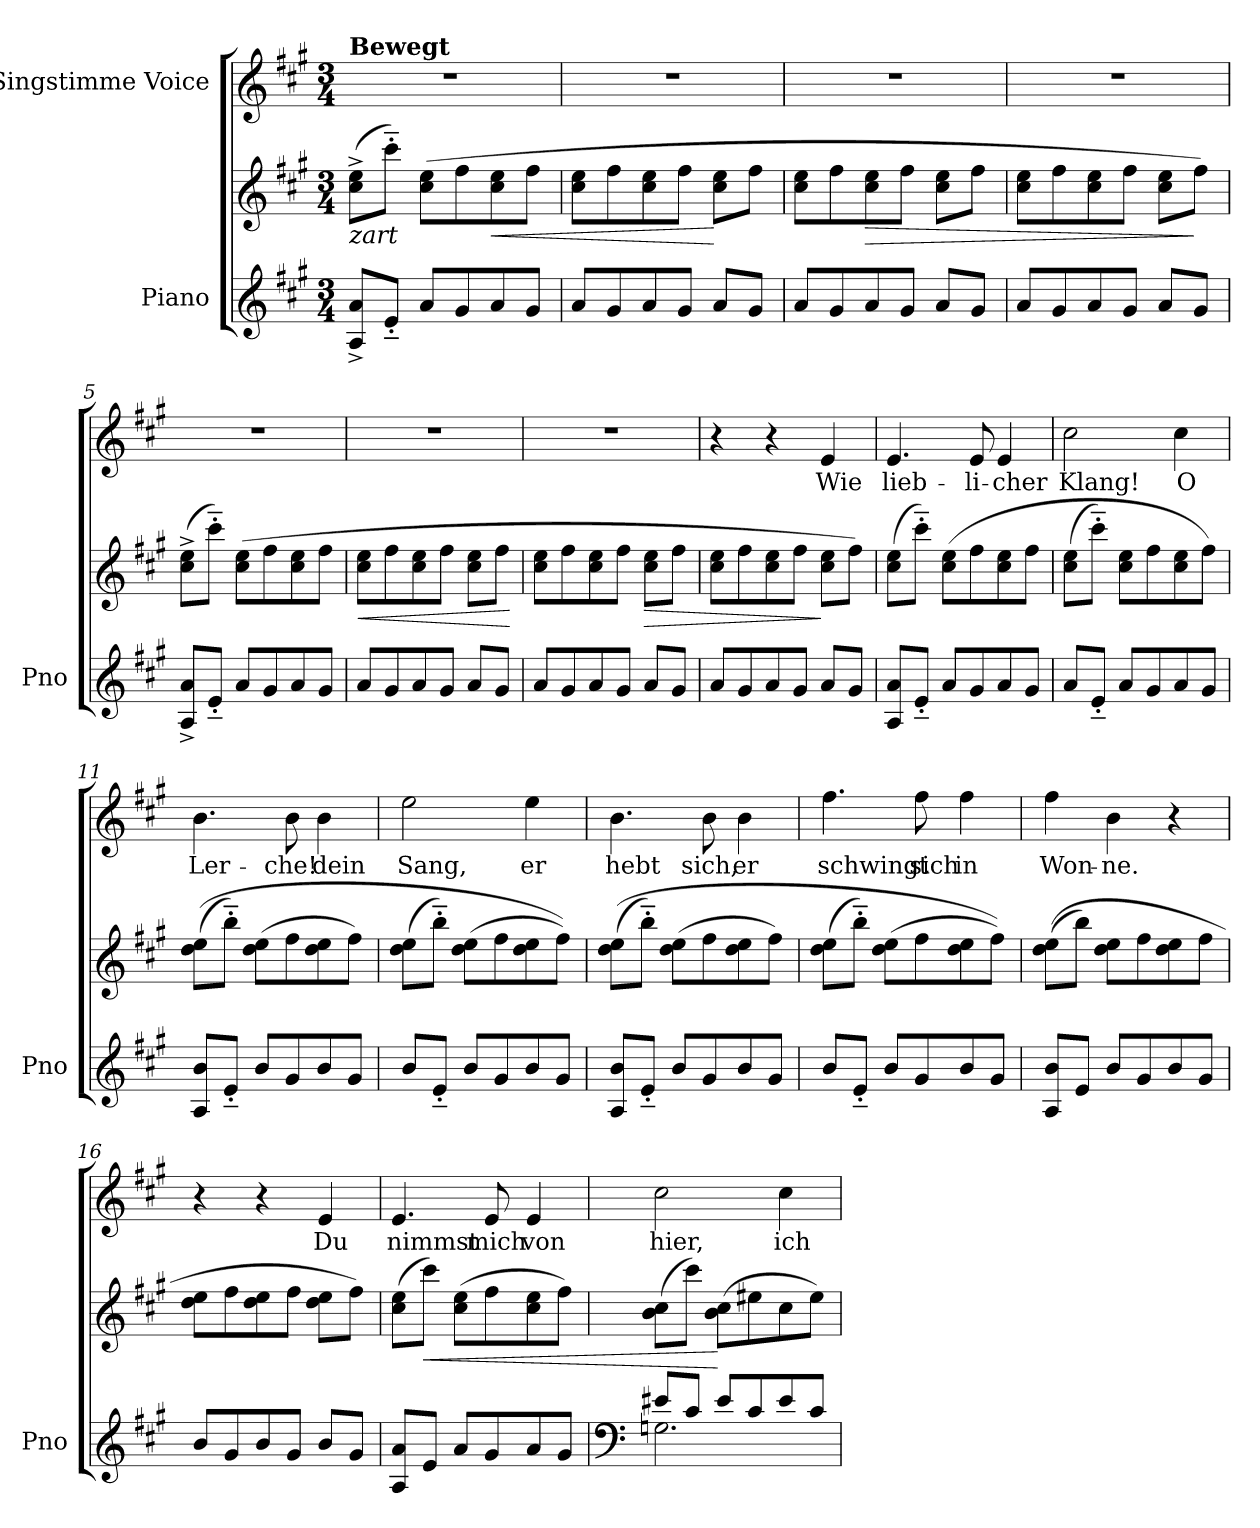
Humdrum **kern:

**kern	**kern	**dynam	**kern	**text
*part2	*part2	*part2	*part1	*part1
*staff3	*staff2	*staff2/3	*staff1	*staff1
*I"Piano	*	*	*I"Singstimme Voice	*
*I'Pno	*	*	*	*
*clefG2	*clefG2	*	*clefG2	*
*k[f#c#g#]	*k[f#c#g#]	*	*k[f#c#g#]	*
*M3/4	*M3/4	*	*M3/4	*
=1	=1	=1	=1	=1
!	!	!	!LO:TX:a:B:t=Bewegt	!
!	!LO:TX:b:i:t=zart	!	!	!
8A/^ 8a/^L	(8cc#\^ 8ee\^L	.	2.r	.
8e'~/J	8ccc#'~\J)	.	.	.
8a/L	(8cc#\ 8ee\L	.	.	.
8g#/	8ff#\	.	.	.
!	!	!LO:HP:b	!	!
8a/	8cc#\ 8ee\	<	.	.
8g#/J	8ff#\J	.	.	.
=2	=2	=2	=2	=2
8a/L	8cc#\ 8ee\L	.	2.r	.
8g#/	8ff#\	.	.	.
8a/	8cc#\ 8ee\	.	.	.
8g#/J	8ff#\J	.	.	.
8a/L	8cc#\ 8ee\L	[	.	.
8g#/J	8ff#\J	.	.	.
=3	=3	=3	=3	=3
8a/L	8cc#\ 8ee\L	.	2.r	.
8g#/	8ff#\	.	.	.
!	!	!LO:HP:b	!	!
8a/	8cc#\ 8ee\	>	.	.
8g#/J	8ff#\J	.	.	.
8a/L	8cc#\ 8ee\L	.	.	.
8g#/J	8ff#\J	.	.	.
=4	=4	=4	=4	=4
8a/L	8cc#\ 8ee\L	.	2.r	.
8g#/	8ff#\	.	.	.
8a/	8cc#\ 8ee\	.	.	.
8g#/J	8ff#\J	.	.	.
8a/L	8cc#\ 8ee\L	.	.	.
8g#/J	8ff#\J)	]	.	.
!!LO:LB:g=z
=5	=5	=5	=5	=5
8A/^ 8a/^L	(8cc#\^ 8ee\^L	.	2.r	.
8e'~/J	8ccc#'~\J)	.	.	.
8a/L	(8cc#\ 8ee\L	.	.	.
8g#/	8ff#\	.	.	.
8a/	8cc#\ 8ee\	.	.	.
8g#/J	8ff#\J	.	.	.
=6	=6	=6	=6	=6
!	!	!LO:HP:b	!	!
8a/L	8cc#\ 8ee\L	<	2.r	.
8g#/	8ff#\	.	.	.
8a/	8cc#\ 8ee\	.	.	.
8g#/J	8ff#\J	.	.	.
8a/L	8cc#\ 8ee\L	.	.	.
8g#/J	8ff#\J	.	.	.
.	.	[	.	.
=7	=7	=7	=7	=7
8a/L	8cc#\ 8ee\L	.	2.r	.
8g#/	8ff#\	.	.	.
8a/	8cc#\ 8ee\	.	.	.
8g#/J	8ff#\J	.	.	.
!	!	!LO:HP:b	!	!
8a/L	8cc#\ 8ee\L	>	.	.
8g#/J	8ff#\J	.	.	.
=8	=8	=8	=8	=8
8a/L	8cc#\ 8ee\L	.	4r	.
8g#/	8ff#\	.	.	.
8a/	8cc#\ 8ee\	.	4r	.
8g#/J	8ff#\J	.	.	.
!	!	!	!	!LO:LY:b
8a/L	8cc#\ 8ee\L	]	4e/	Wie
8g#/J	8ff#\J)	.	.	.
=9	=9	=9	=9	=9
!	!	!	!	!LO:LY:b
8A/ 8a/L	(8cc#\ 8ee\L	.	4.e/	lieb-
8e'~/J	8ccc#'~\J)	.	.	.
8a/L	(8cc#\ 8ee\L	.	.	.
!	!	!	!	!LO:LY:b
8g#/	8ff#\	.	8e/	-li-
!	!	!	!	!LO:LY:b
8a/	8cc#\ 8ee\	.	4e/	-cher
8g#/J	8ff#\J	.	.	.
!!LO:LB:g=z
=10	=10	=10	=10	=10
!	!	!	!	!LO:LY:b
8a/L	(8cc#\ 8ee\L	.	2cc#\	Klang!
8e'~/J	8ccc#'~\J)	.	.	.
8a/L	8cc#\ 8ee\L	.	.	.
8g#/	8ff#\	.	.	.
!	!	!	!	!LO:LY:b
8a/	8cc#\ 8ee\	.	4cc#\	O
8g#/J	8ff#\J)	.	.	.
=11	=11	=11	=11	=11
!	!	!	!	!LO:LY:b
8A/ 8b/L	((8dd\ 8ee\L	.	4.b\	Ler-
8e'~/J	8bb'~\J)	.	.	.
8b/L	(8dd\ 8ee\L	.	.	.
!	!	!	!	!LO:LY:b
8g#/	8ff#\	.	8b\	-che!
!	!	!	!	!LO:LY:b
8b/	8dd\ 8ee\	.	4b\	dein
8g#/J	8ff#\J)	.	.	.
=12	=12	=12	=12	=12
!	!	!	!	!LO:LY:b
8b/L	(8dd\ 8ee\L	.	2ee\	Sang,
8e'~/J	8bb'~\J)	.	.	.
8b/L	(8dd\ 8ee\L	.	.	.
8g#/	8ff#\	.	.	.
!	!	!	!	!LO:LY:b
8b/	8dd\ 8ee\	.	4ee\	er
8g#/J	8ff#\J))	.	.	.
=13	=13	=13	=13	=13
!	!	!	!	!LO:LY:b
8A/ 8b/L	((8dd\ 8ee\L	.	4.b\	hebt
8e'~/J	8bb'~\J)	.	.	.
8b/L	(8dd\ 8ee\L	.	.	.
!	!	!	!	!LO:LY:b
8g#/	8ff#\	.	8b\	sich,
!	!	!	!	!LO:LY:b
8b/	8dd\ 8ee\	.	4b\	er
8g#/J	8ff#\J)	.	.	.
=14	=14	=14	=14	=14
!	!	!	!	!LO:LY:b
8b/L	(8dd\ 8ee\L	.	4.ff#\	schwingt
8e'~/J	8bb'~\J)	.	.	.
8b/L	(8dd\ 8ee\L	.	.	.
!	!	!	!	!LO:LY:b
8g#/	8ff#\	.	8ff#\	sich
!	!	!	!	!LO:LY:b
8b/	8dd\ 8ee\	.	4ff#\	in
8g#/J	8ff#\J))	.	.	.
!!LO:LB:g=z
=15	=15	=15	=15	=15
!	!	!	!	!LO:LY:b
8A/ 8b/L	((8dd\ 8ee\L	.	4ff#\	Won-
8e/J	8bb\J)	.	.	.
!	!	!	!	!LO:LY:b
8b/L	8dd\ 8ee\L	.	4b\	-ne.
8g#/	8ff#\	.	.	.
8b/	8dd\ 8ee\	.	4r	.
8g#/J	8ff#\J	.	.	.
=16	=16	=16	=16	=16
8b/L	8dd\ 8ee\L	.	4r	.
8g#/	8ff#\	.	.	.
8b/	8dd\ 8ee\	.	4r	.
8g#/J	8ff#\J	.	.	.
!	!	!	!	!LO:LY:b
8b/L	8dd\ 8ee\L	.	4e/	Du
8g#/J	8ff#\J)	.	.	.
=17	=17	=17	=17	=17
!	!	!	!	!LO:LY:b
8A/ 8a/L	(8cc#\ 8ee\L	.	4.e/	nimmst
!	!	!LO:HP:b	!	!
8e/J	8ccc#\J)	<	.	.
8a/L	(8cc#\ 8ee\L	.	.	.
!	!	!	!	!LO:LY:b
8g#/	8ff#\	.	8e/	mich
!	!	!	!	!LO:LY:b
8a/	8cc#\ 8ee\	.	4e/	von
8g#/J	8ff#\J)	.	.	.
=18	=18	=18	=18	=18
*clefF4	*	*	*	*
*^	*	*	*	*
!	!	!	!	!	!LO:LY:b
8e#X/L	2.Gn\	(8b\ 8cc#\L	.	2cc#\	hier,
8c#/J	.	8ccc#\J)	.	.	.
8e#/L	.	(8b\ 8cc#\L	[	.	.
8c#/	.	8ee#X\	.	.	.
!	!	!	!	!	!LO:LY:b
8e#/	.	8cc#\	.	4cc#\	ich
8c#/J	.	8ee#\J)	.	.	.
*v	*v	*	*	*	*
=	=	=	=	=
*-	*-	*-	*-	*-
